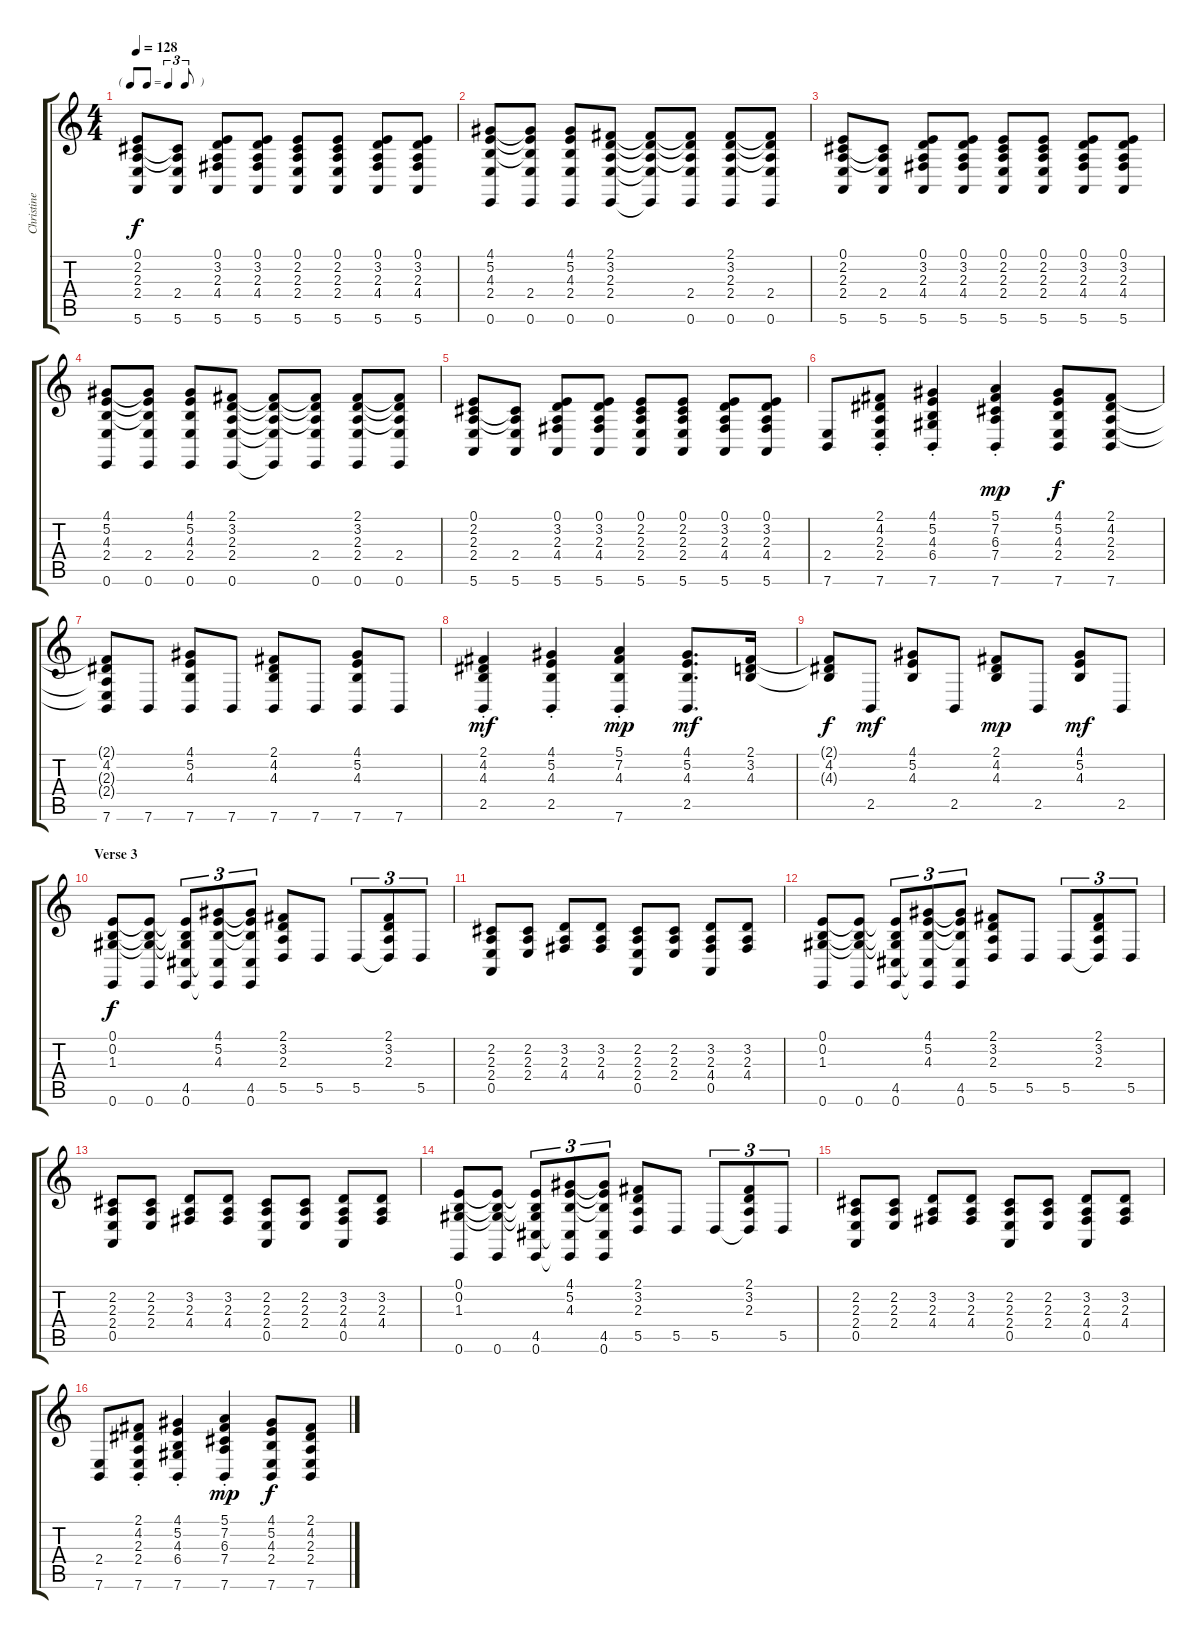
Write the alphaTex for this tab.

\track ("Christine McVie - Piano" "Christine ") {instrument acousticgrandpiano}
\staff {score tabs}
\tuning (E4 B3 G3 D3 A2 E2) {hide}
\ts (4 4)
\tf triplet8th
\tempo 128
\clef g2
\ks c
(0.1 2.2 2.3 2.4 5.6).8{dy f} (2.2{t} 2.3{t} 2.4 5.6).8 (0.1 3.2 2.3 4.4 5.6).8 (0.1 3.2 2.3 4.4 5.6).8 (0.1 2.2 2.3 2.4 5.6).8 (0.1 2.2 2.3 2.4 5.6).8 (0.1 3.2 2.3 4.4 5.6).8 (0.1 3.2 2.3 4.4 5.6).8 |
(4.1 5.2 4.3 2.4 0.6).8 (4.1{t} 5.2{t} 4.3{t} 2.4 0.6).8 (4.1 5.2 4.3 2.4 0.6).8 (2.1 3.2 2.3 2.4 0.6).8 (2.1{t} 3.2{t} 2.3{t} 2.4{t} 0.6{t}).8 (2.1{t} 3.2{t} 2.3{t} 2.4 0.6).8 (2.1 3.2 2.3 2.4 0.6).8 (2.1{t} 3.2{t} 2.3{t} 2.4 0.6).8 |
(0.1 2.2 2.3 2.4 5.6).8 (2.2{t} 2.3{t} 2.4 5.6).8 (0.1 3.2 2.3 4.4 5.6).8 (0.1 3.2 2.3 4.4 5.6).8 (0.1 2.2 2.3 2.4 5.6).8 (0.1 2.2 2.3 2.4 5.6).8 (0.1 3.2 2.3 4.4 5.6).8 (0.1 3.2 2.3 4.4 5.6).8 |
(4.1 5.2 4.3 2.4 0.6).8 (4.1{t} 5.2{t} 4.3{t} 2.4 0.6).8 (4.1 5.2 4.3 2.4 0.6).8 (2.1 3.2 2.3 2.4 0.6).8 (2.1{t} 3.2{t} 2.3{t} 2.4{t} 0.6{t}).8 (2.1{t} 3.2{t} 2.3{t} 2.4 0.6).8 (2.1 3.2 2.3 2.4 0.6).8 (2.1{t} 3.2{t} 2.3{t} 2.4 0.6).8 |
(0.1 2.2 2.3 2.4 5.6).8 (2.2{t} 2.3{t} 2.4 5.6).8 (0.1 3.2 2.3 4.4 5.6).8 (0.1 3.2 2.3 4.4 5.6).8 (0.1 2.2 2.3 2.4 5.6).8 (0.1 2.2 2.3 2.4 5.6).8 (0.1 3.2 2.3 4.4 5.6).8 (0.1 3.2 2.3 4.4 5.6).8 |
(2.4 7.6).8 (2.1{st} 4.2{st} 2.3 2.4 7.6).8 (4.1 5.2{st} 4.3 6.4 7.6).4 (5.1{st} 7.2{st} 6.3{st} 7.4 7.6{st}).4{dy mp} (4.1 5.2 4.3 2.4 7.6).8{dy f} (2.1 4.2 2.3 2.4 7.6).8 |
(2.1{t} 4.2 2.3{t} 2.4{t} 7.6).8 7.6.8 (4.1 5.2 4.3 7.6).8 7.6.8 (2.1 4.2 4.3 7.6).8 7.6.8 (4.1 5.2 4.3 7.6).8 7.6.8 |
(2.1{st} 4.2{st} 4.3{st} 2.5{st}).4{dy mf} (4.1{st} 5.2{st} 4.3{st} 2.5{st}).4 (5.1{st} 7.2{st} 4.3{st} 7.6{st}).4{dy mp} (4.1 5.2 4.3 2.5).8{d dy mf} (2.1 3.2 4.3).16 |
(2.1{t} 4.2 4.3{t}).8{dy f} 2.5.8{dy mf} (4.1 5.2 4.3).8 2.5.8 (2.1 4.2 4.3).8{dy mp} 2.5.8 (4.1 5.2 4.3).8{dy mf} 2.5.8 |
\section ("" "Verse 3")
(0.1 0.2 1.3 0.6).8{dy f} (0.1{t} 0.2{t} 1.3{t} 0.6).8 (0.1{t} 0.2{t} 1.3{t} 4.5 0.6).8{tu (3 2)} (4.1 5.2 4.3 4.5{t} 0.6{t}).8{tu (3 2)} (4.1{t} 5.2{t} 4.3{t} 4.5 0.6).8{tu (3 2)} (2.1 3.2 2.3 5.5).8 5.5.8 5.5.8{tu (3 2)} (2.1 3.2 2.3 5.5{t}).8{tu (3 2)} 5.5.8{tu (3 2)} |
(2.2 2.3 2.4 0.5).8 (2.2 2.3 2.4).8 (3.2 2.3 4.4).8 (3.2 2.3 4.4).8 (2.2 2.3 2.4 0.5).8 (2.2 2.3 2.4).8 (3.2 2.3 4.4 0.5).8 (3.2 2.3 4.4).8 |
(0.1 0.2 1.3 0.6).8 (0.1{t} 0.2{t} 1.3{t} 0.6).8 (0.1{t} 0.2{t} 1.3{t} 4.5 0.6).8{tu (3 2)} (4.1 5.2 4.3 4.5{t} 0.6{t}).8{tu (3 2)} (4.1{t} 5.2{t} 4.3{t} 4.5 0.6).8{tu (3 2)} (2.1 3.2 2.3 5.5).8 5.5.8 5.5.8{tu (3 2)} (2.1 3.2 2.3 5.5{t}).8{tu (3 2)} 5.5.8{tu (3 2)} |
(2.2 2.3 2.4 0.5).8 (2.2 2.3 2.4).8 (3.2 2.3 4.4).8 (3.2 2.3 4.4).8 (2.2 2.3 2.4 0.5).8 (2.2 2.3 2.4).8 (3.2 2.3 4.4 0.5).8 (3.2 2.3 4.4).8 |
(0.1 0.2 1.3 0.6).8 (0.1{t} 0.2{t} 1.3{t} 0.6).8 (0.1{t} 0.2{t} 1.3{t} 4.5 0.6).8{tu (3 2)} (4.1 5.2 4.3 4.5{t} 0.6{t}).8{tu (3 2)} (4.1{t} 5.2{t} 4.3{t} 4.5 0.6).8{tu (3 2)} (2.1 3.2 2.3 5.5).8 5.5.8 5.5.8{tu (3 2)} (2.1 3.2 2.3 5.5{t}).8{tu (3 2)} 5.5.8{tu (3 2)} |
(2.2 2.3 2.4 0.5).8 (2.2 2.3 2.4).8 (3.2 2.3 4.4).8 (3.2 2.3 4.4).8 (2.2 2.3 2.4 0.5).8 (2.2 2.3 2.4).8 (3.2 2.3 4.4 0.5).8 (3.2 2.3 4.4).8 |
(2.4 7.6).8 (2.1{st} 4.2{st} 2.3 2.4 7.6).8 (4.1 5.2{st} 4.3 6.4 7.6).4 (5.1{st} 7.2{st} 6.3{st} 7.4 7.6{st}).4{dy mp} (4.1 5.2 4.3 2.4 7.6).8{dy f} (2.1 4.2 2.3 2.4 7.6).8
